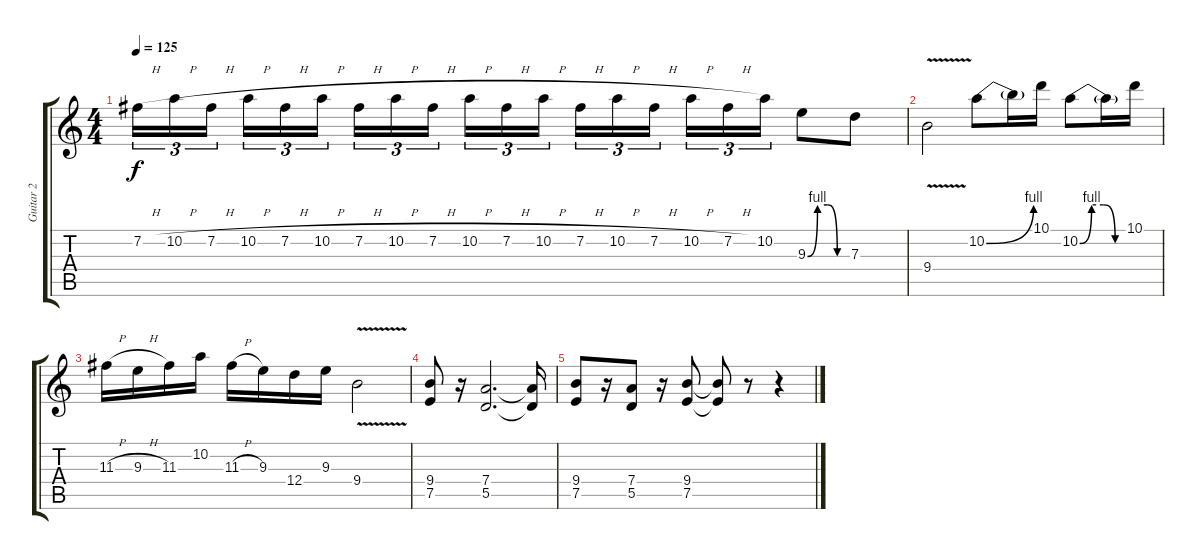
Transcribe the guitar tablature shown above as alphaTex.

\track ("Guitar 2" "Guitar 2") {instrument overdrivenguitar}
\staff {score tabs}
\tuning (E4 B3 G3 D3 A2 E2) {hide}
\ts (4 4)
\tempo 125
\clef g2
\ks c
7.2{h}.16{tu (3 2) dy f} 10.2{h}.16{tu (3 2)} 7.2{h}.16{tu (3 2)} 10.2{h}.16{tu (3 2)} 7.2{h}.16{tu (3 2)} 10.2{h}.16{tu (3 2)} 7.2{h}.16{tu (3 2)} 10.2{h}.16{tu (3 2)} 7.2{h}.16{tu (3 2)} 10.2{h}.16{tu (3 2)} 7.2{h}.16{tu (3 2)} 10.2{h}.16{tu (3 2)} 7.2{h}.16{tu (3 2)} 10.2{h}.16{tu (3 2)} 7.2{h}.16{tu (3 2)} 10.2{h}.16{tu (3 2)} 7.2{h}.16{tu (3 2)} 10.2.16{tu (3 2)} 9.3{be (custom 0 0 15 4 30 4 45 0 60 0)}.8 7.3.8 |
9.4{v}.2 10.2{be (bend 0 0 60 4)}.8 10.2{t}.16 10.1.16 10.2{be (custom 0 0 15 4 30 4 45 0 60 0)}.8 10.2{t}.16 10.1.16 |
11.3{h}.16 9.3{h}.16 11.3.16 10.2.16 11.3{h}.16 9.3.16 12.4.16 9.3.16 9.4{v}.2 |
(9.4 7.5).8 r.16 (7.4 5.5).2{d} (7.4{t} 5.5{t}).16 |
(9.4 7.5).8 r.16 (7.4 5.5).8 r.16 (9.4 7.5).8 (9.4{t} 7.5{t}).8 r.8 r.4
